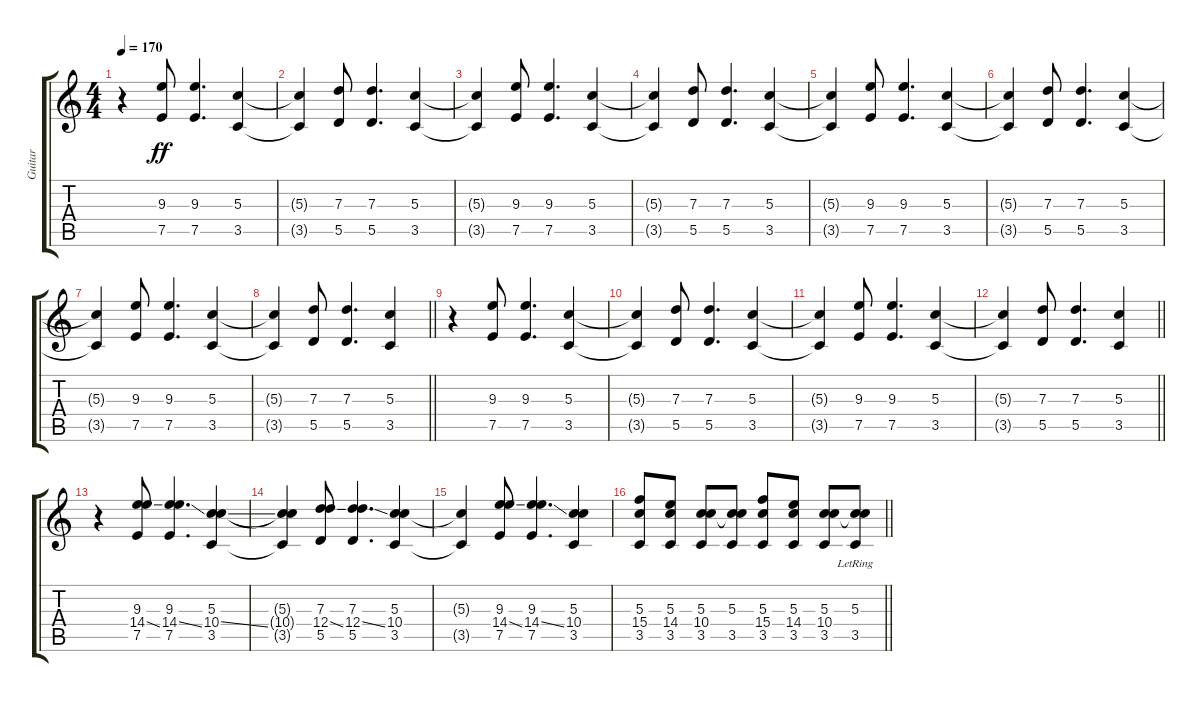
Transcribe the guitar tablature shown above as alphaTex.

\track ("Guitar" "Guitar") {instrument electricguitarmuted}
\staff {score tabs}
\tuning (E4 B3 G3 D3 A2 E2) {hide}
\ts (4 4)
\tempo 170
\clef g2
\ks c
r.4{dy f} (9.3 7.5).8{dy ff} (9.3 7.5).4{d} (5.3 3.5).4 |
(5.3{t} 3.5{t}).4 (7.3 5.5).8 (7.3 5.5).4{d} (5.3 3.5).4 |
(5.3{t} 3.5{t}).4 (9.3 7.5).8 (9.3 7.5).4{d} (5.3 3.5).4 |
(5.3{t} 3.5{t}).4 (7.3 5.5).8 (7.3 5.5).4{d} (5.3 3.5).4 |
(5.3{t} 3.5{t}).4 (9.3 7.5).8{balance 12} (9.3 7.5).4{d} (5.3 3.5).4 |
(5.3{t} 3.5{t}).4 (7.3 5.5).8 (7.3 5.5).4{d} (5.3 3.5).4 |
(5.3{t} 3.5{t}).4 (9.3 7.5).8 (9.3 7.5).4{d} (5.3 3.5).4 |
\barLineRight lightlight
(5.3{t} 3.5{t}).4 (7.3 5.5).8 (7.3 5.5).4{d} (5.3 3.5).4 |
r.4{balance 4} (9.3 7.5).8 (9.3 7.5).4{d} (5.3 3.5).4 |
(5.3{t} 3.5{t}).4 (7.3 5.5).8 (7.3 5.5).4{d} (5.3 3.5).4 |
(5.3{t} 3.5{t}).4 (9.3 7.5).8 (9.3 7.5).4{d} (5.3 3.5).4 |
\barLineRight lightlight
(5.3{t} 3.5{t}).4 (7.3 5.5).8 (7.3 5.5).4{d} (5.3 3.5).4 |
r.4 (9.3 14.4{ss} 7.5).8 (9.3 14.4{ss} 7.5).4{d} (5.3 10.4{ss} 3.5).4 |
(5.3{t} 10.4{t} 3.5{t}).4 (7.3 12.4{ss} 5.5).8 (7.3 12.4{ss} 5.5).4{d} (5.3 10.4 3.5).4 |
(5.3{t} 3.5{t}).4 (9.3 14.4{ss} 7.5).8 (9.3 14.4{ss} 7.5).4{d} (5.3 10.4 3.5).4 |
\barLineRight lightlight
(5.3 15.4 3.5).8 (5.3 14.4 3.5).8 (5.3 10.4 3.5).8 (5.3 10.4{t} 3.5).8 (5.3 15.4 3.5).8 (5.3 14.4 3.5).8 (5.3 10.4 3.5).8 (5.3{lr} 10.4{t} 3.5).8
